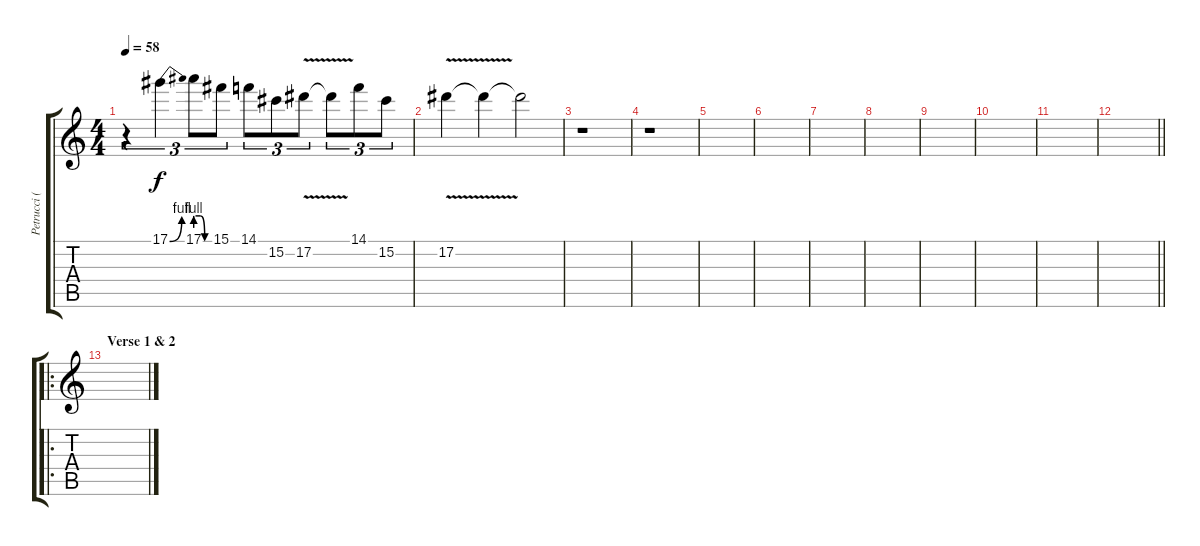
\track ("Petrucci (Solo)" "Petrucci (") {instrument distortionguitar}
\staff {score tabs}
\tuning (Eb4 Bb3 Gb3 Db3 Ab2 Eb2) {hide}
\ts (4 4)
\tempo 58
\clef g2
\ks c
r.4{tu (3 2) dy f} 17.1{be (bend 0 0 60 4)}.4{tu (3 2)} 17.1{be (custom 0 4 20 4 40 0 60 0)}.8{tu (3 2)} 15.1.8{tu (3 2)} 14.1.8{tu (3 2)} 15.2.8{tu (3 2)} 17.2{v}.8{tu (3 2)} 17.2{t}.8{tu (3 2)} 14.1.8{tu (3 2)} 15.2.8{tu (3 2)} |
17.2{v}.4 17.2{t}.4 17.2{t}.2 |
r.1 |
r.1 |
|
|
|
|
|
|
|
\barLineRight lightlight
|
\ro
\section ("" "Verse 1 & 2")
